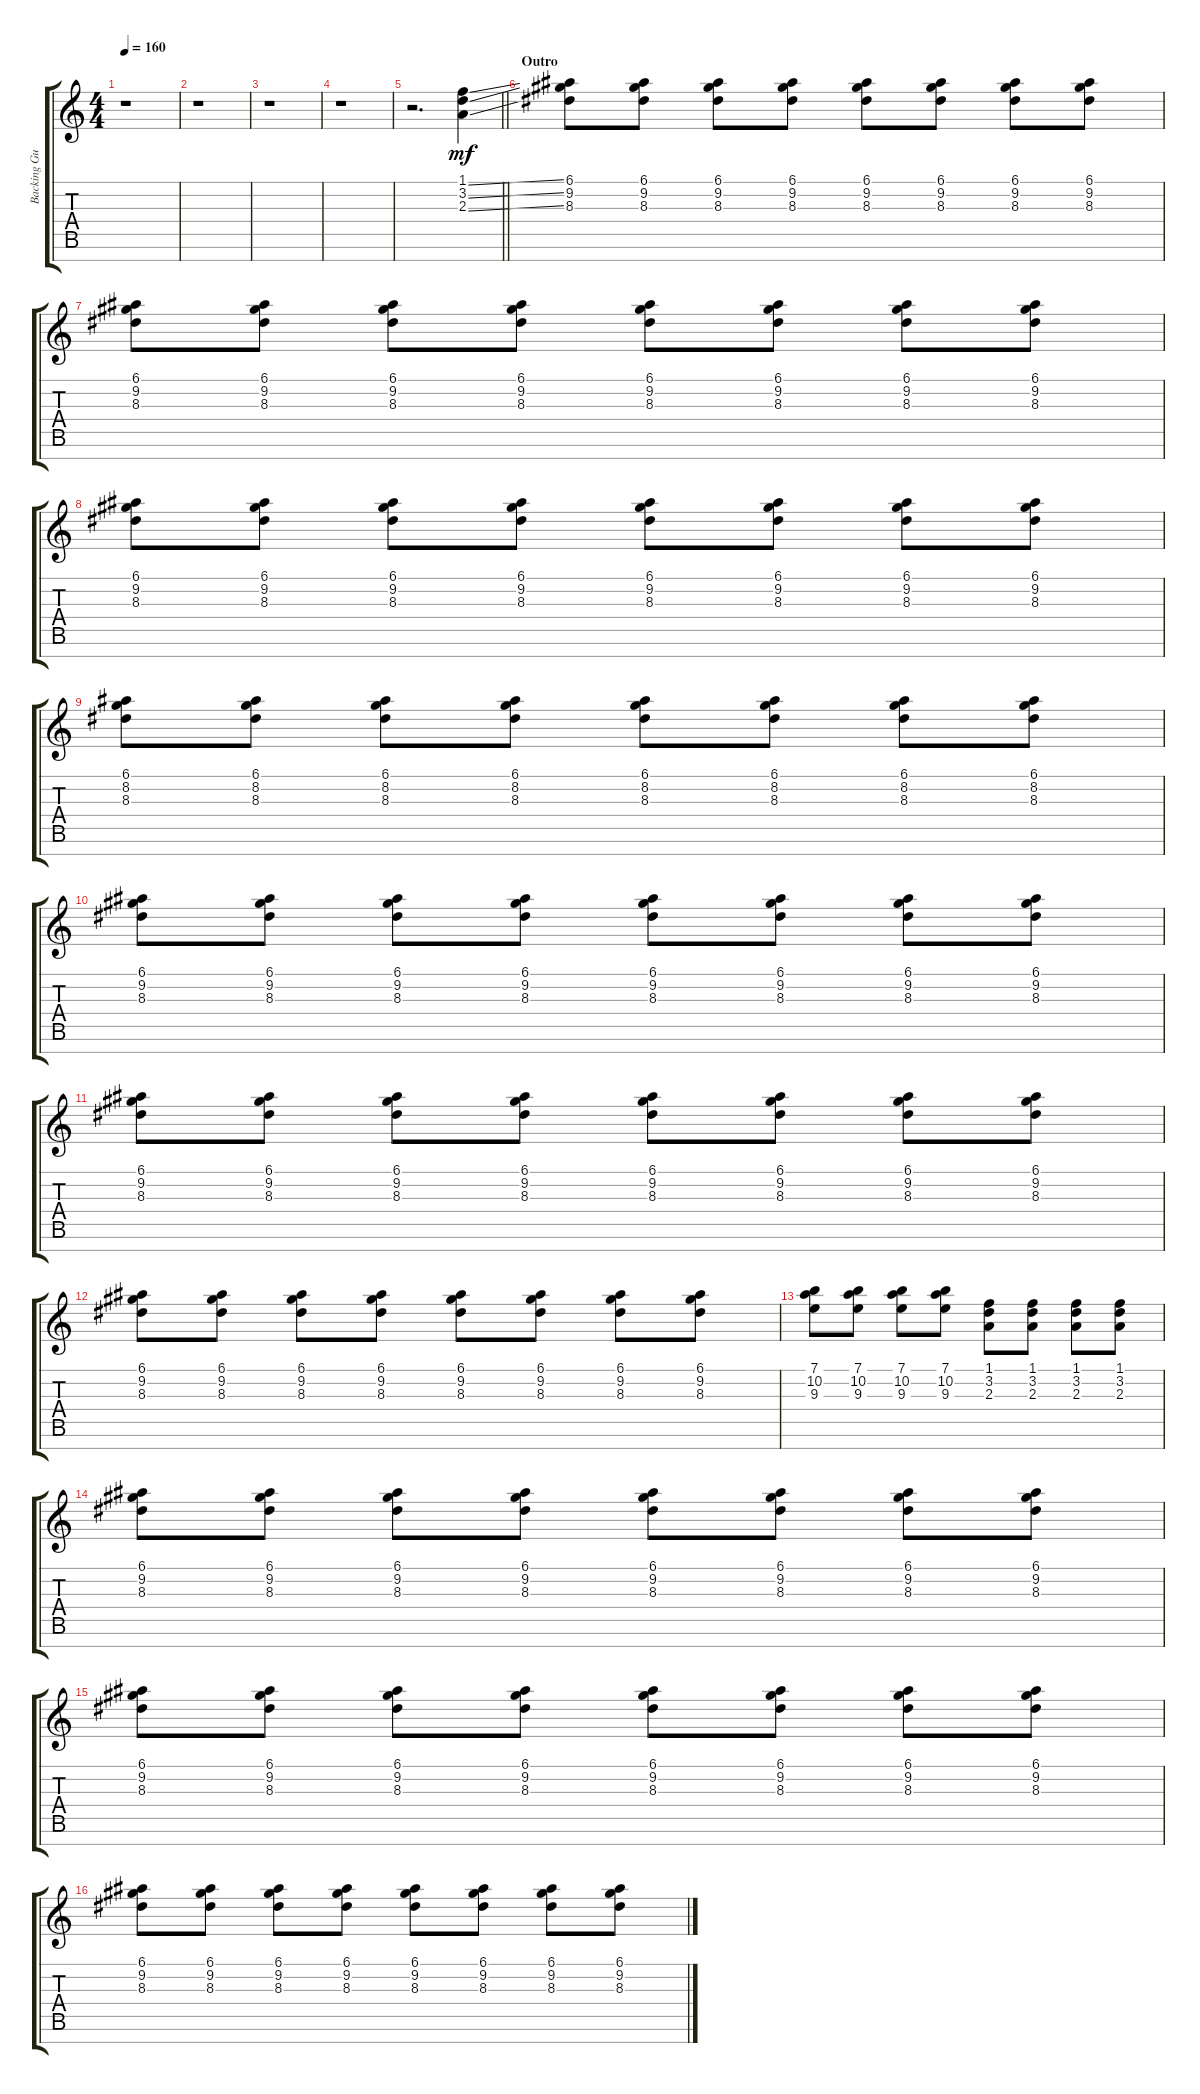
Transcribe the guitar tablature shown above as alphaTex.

\track ("Backing Guitar" "Backing Gu") {instrument overdrivenguitar}
\staff {score tabs}
\tuning (E4 B3 G3 D3 A2 E2 B1) {hide}
\ts (4 4)
\tempo 160
\clef g2
\ks c
r.1{dy f} |
r.1 |
r.1 |
r.1 |
\barLineRight lightlight
r.2{d volume 11} (1.1{ss} 3.2{ss} 2.3{ss}).4{dy mf} |
\section ("" "Outro")
(6.1 9.2 8.3).8 (6.1 9.2 8.3).8 (6.1 9.2 8.3).8 (6.1 9.2 8.3).8 (6.1 9.2 8.3).8 (6.1 9.2 8.3).8 (6.1 9.2 8.3).8 (6.1 9.2 8.3).8 |
(6.1 9.2 8.3).8 (6.1 9.2 8.3).8 (6.1 9.2 8.3).8 (6.1 9.2 8.3).8 (6.1 9.2 8.3).8 (6.1 9.2 8.3).8 (6.1 9.2 8.3).8 (6.1 9.2 8.3).8 |
(6.1 9.2 8.3).8 (6.1 9.2 8.3).8 (6.1 9.2 8.3).8 (6.1 9.2 8.3).8 (6.1 9.2 8.3).8 (6.1 9.2 8.3).8 (6.1 9.2 8.3).8 (6.1 9.2 8.3).8 |
(6.1 8.2 8.3).8 (6.1 8.2 8.3).8 (6.1 8.2 8.3).8 (6.1 8.2 8.3).8 (6.1 8.2 8.3).8 (6.1 8.2 8.3).8 (6.1 8.2 8.3).8 (6.1 8.2 8.3).8 |
(6.1 9.2 8.3).8 (6.1 9.2 8.3).8 (6.1 9.2 8.3).8 (6.1 9.2 8.3).8 (6.1 9.2 8.3).8 (6.1 9.2 8.3).8 (6.1 9.2 8.3).8 (6.1 9.2 8.3).8 |
(6.1 9.2 8.3).8 (6.1 9.2 8.3).8 (6.1 9.2 8.3).8 (6.1 9.2 8.3).8 (6.1 9.2 8.3).8 (6.1 9.2 8.3).8 (6.1 9.2 8.3).8 (6.1 9.2 8.3).8 |
(6.1 9.2 8.3).8 (6.1 9.2 8.3).8 (6.1 9.2 8.3).8 (6.1 9.2 8.3).8 (6.1 9.2 8.3).8 (6.1 9.2 8.3).8 (6.1 9.2 8.3).8 (6.1 9.2 8.3).8 |
(7.1 10.2 9.3).8 (7.1 10.2 9.3).8 (7.1 10.2 9.3).8 (7.1 10.2 9.3).8 (1.1 3.2 2.3).8 (1.1 3.2 2.3).8 (1.1 3.2 2.3).8 (1.1 3.2 2.3).8 |
(6.1 9.2 8.3).8 (6.1 9.2 8.3).8 (6.1 9.2 8.3).8 (6.1 9.2 8.3).8 (6.1 9.2 8.3).8 (6.1 9.2 8.3).8 (6.1 9.2 8.3).8 (6.1 9.2 8.3).8 |
(6.1 9.2 8.3).8 (6.1 9.2 8.3).8 (6.1 9.2 8.3).8 (6.1 9.2 8.3).8 (6.1 9.2 8.3).8 (6.1 9.2 8.3).8 (6.1 9.2 8.3).8 (6.1 9.2 8.3).8 |
(6.1 9.2 8.3).8 (6.1 9.2 8.3).8 (6.1 9.2 8.3).8 (6.1 9.2 8.3).8 (6.1 9.2 8.3).8 (6.1 9.2 8.3).8 (6.1 9.2 8.3).8 (6.1 9.2 8.3).8
